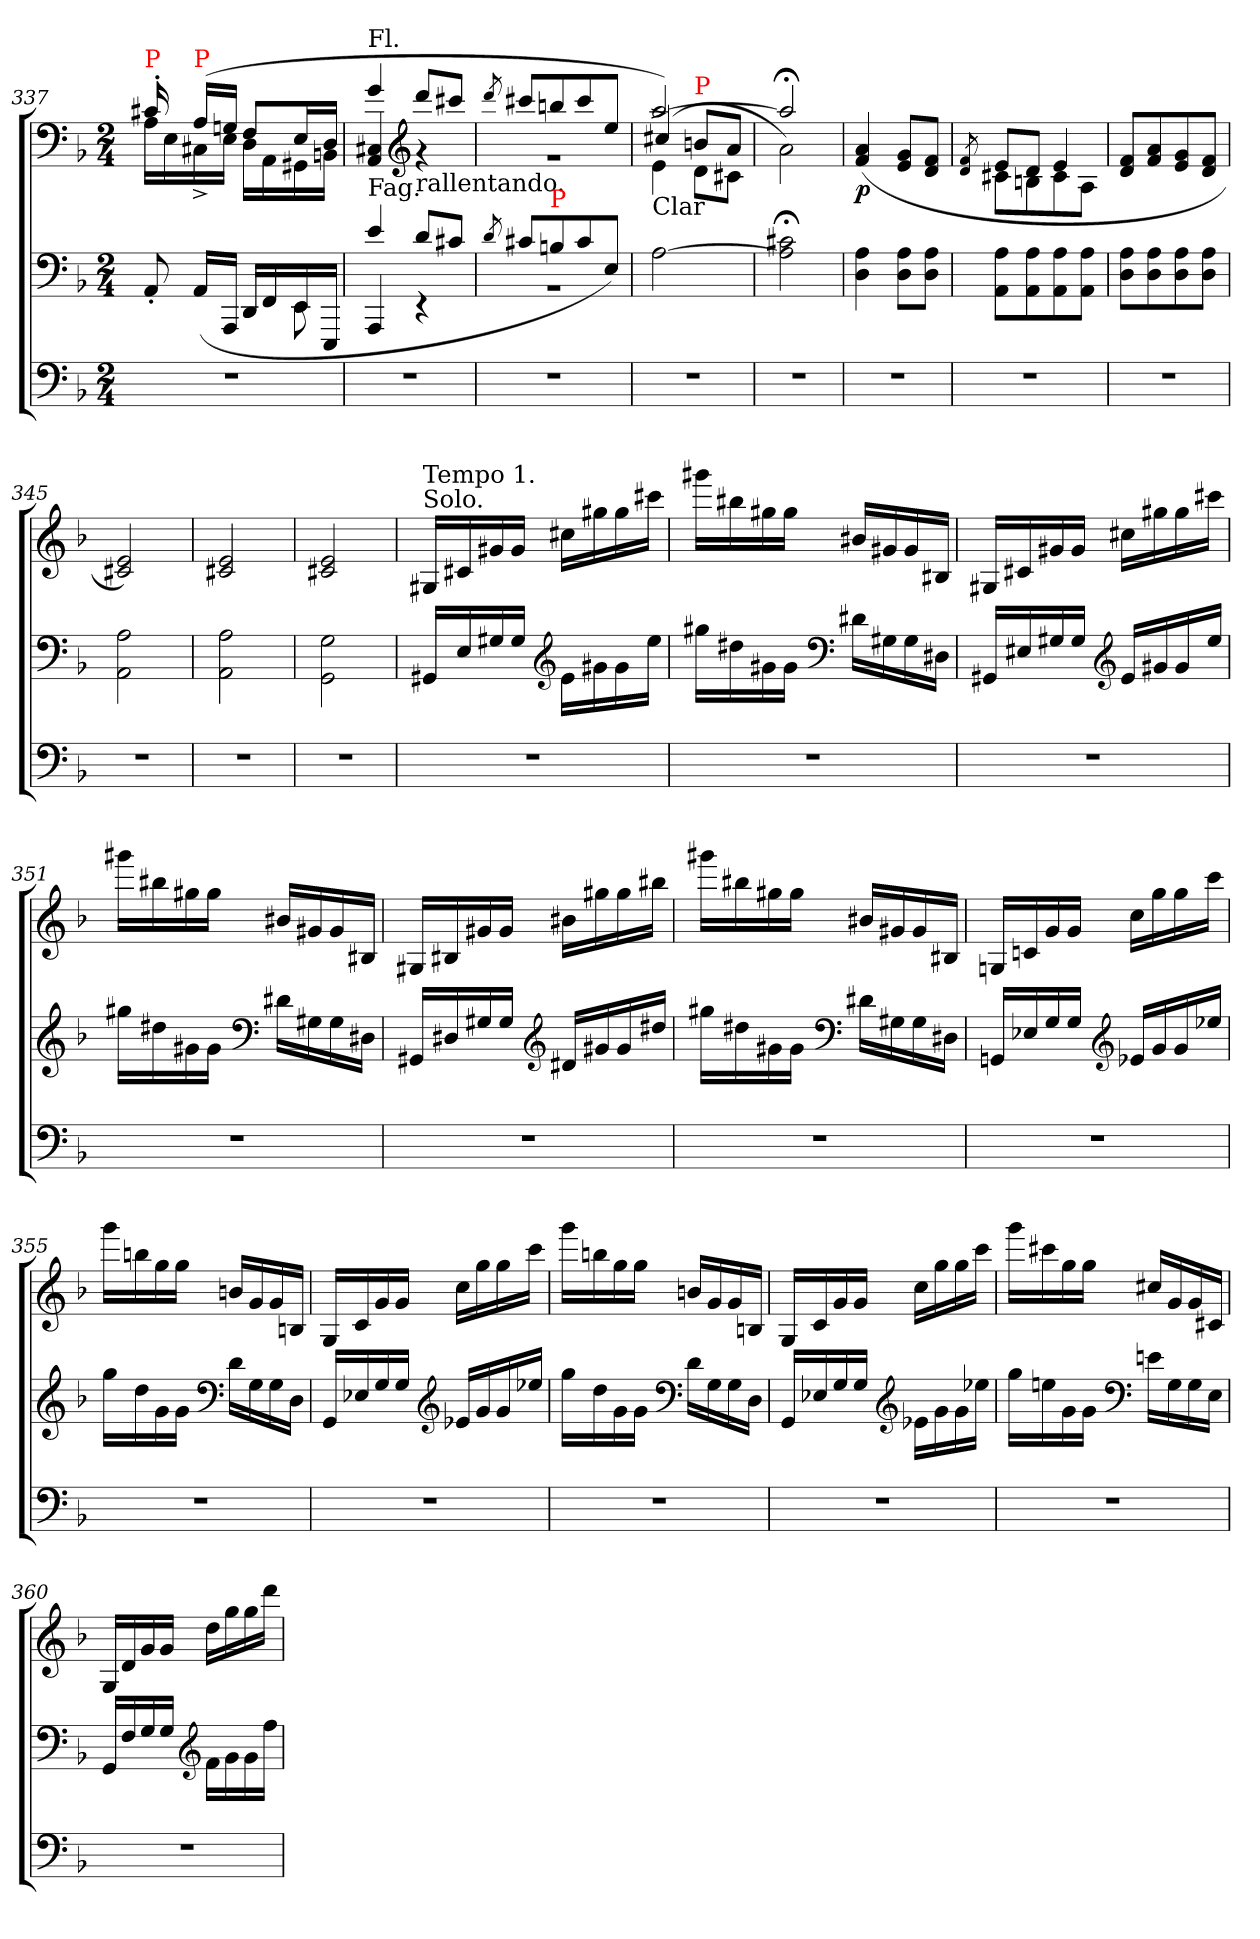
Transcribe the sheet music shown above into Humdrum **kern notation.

**kern	**kern	**kern	**dynam
*part2	*part1	*part1	*part1
*staff3	*staff2	*staff1	*staff1/2
*clefF4	*clefF4	*clefF4	*
*k[b-]	*k[b-]	*k[b-]	*
*F:	*F:	*F:	*
*M2/4	*M2/4	*M2/4	*
=337	=337	=337	=337
*	*^	*^	*
!	!	!	!LO:TX:a:color=red:t=P	!	!
2r	8AA'<	8ryy	16c#X'>	16ALL	.
.	.	.	16ryy	16E	.
!	!	!	!LO:TX:a:color=red:t=P	!	!
.	(<16AALL	8ryy	(16ALL	16C#X^<	.
.	16AAAJJ	.	16GnJJ	16EJJ	.
.	16DDLL	8ryy	8FL	16DLL	.
.	16FF	.	.	16AA	.
.	16EE	8EE\	16EL	16GG#X	.
.	16EEEJJ	.	16DJJ	16BBnJJ	.
=338	=338	=338	=338	=338	=338
!	!	!	!LO:TX:a:t=Fl.	!	!
!	!LO:TX:a:t=Fag.	!	!	!	!
2r	(4e!	4AAA/)	(4g!	4C#X/ 4AA/)	.
*	*	*	*clefG2	*	*
!	!	!	!LO:TX:b:t=rallentando.	!	!
.	8d!L	4rEE	8ddd!L	4r	.
.	8c#X!J	.	8ccc#X!J	.	.
=339	=339	=339	=339	=339	=339
.	8qd!/	.	8qddd!/	.	.
2r	8c#X!L	2rBB	8ccc#X!/L	2rg	.
!	!LO:TX:a:color=red:t=P	!	!	!	!
.	8Bn!	.	8bbn!/	.	.
.	8c#!	.	8ccc#!/	.	.
.	8E!J)	.	8ee!/J	.	.
*	*v	*v	*	*	*
=340	=340	=340	=340	=340
*	*	*	*^	*
!	!	!LO:TX:b:t=Clar	!	!	!
2r	[2A!	[2aa!)	(>4cc#X!/	4e^<!\	.
!	!	!	!LO:TX:a:color=red:t=P	!	!
.	.	.	8bn!/L	8d!\L	.
.	.	.	8a!/J	8c#X!\J	.
*	*	*	*v	*v	*
=341	=341	=341	=341	=341
2r	2c#X!;< 2A!];<	2aa;<!]	2a!)	.
=342	=342	=342	=342	=342
!	!	!LO:TX:a:t=poco più lento.	!	!
!	!	!	!	!LO:DY:b
*	*	*v	*v	*
2r	4A! 4D!	(>4a! 4f!	p
.	8A!\ 8D!\L	8g! 8e!L	.
.	8A!\ 8D!\J	8f! 8d!J	.
=343	=343	=343	=343
.	.	8qf!/ 8qd!/	.
*	*	*^	*
2r	8A!\ 8AA!\L	8e!L	8c#X!\L	.
.	8A!\ 8AA!\	8d!J	8Bn!\	.
.	8A!\ 8AA!\	4e!	8c#!\	.
.	8A!\ 8AA!\J	.	8A!\J	.
*	*	*v	*v	*
=344	=344	=344	=344
2r	8A!\ 8D!\L	8f! 8d!L	.
.	8A!\ 8D!\	8a! 8f!	.
.	8A!\ 8D!\	8g! 8e!	.
.	8A!\ 8D!\J	8f! 8d!J	.
=345	=345	=345	=345
2r	2A! 2AA!	2e! 2c#X!)	.
=346	=346	=346	=346
2r	2A! 2AA!	2e! 2c#X!	.
=347	=347	=347	=347
2r	2G!\ 2GG!\	2e! 2c#X!	.
=348	=348	=348	=348
!	!	!LO:TX:a:t=Solo.	!
!	!	!LO:TX:a:t=Tempo 1.	!
2r	16GG#XLL	16G#XLL	.
.	16E	16c#X	.
.	16G#X	16g#X	.
.	16G#JJ	16g#JJ	.
*	*clefG2	*	*
.	16e\LL	16cc#XLL	.
.	16g#X\	16gg#X	.
.	16g#\	16gg#	.
.	16ee\JJ	16ccc#XJJ	.
=349	=349	=349	=349
2r	16gg#XLL	16ggg#XLL	.
.	16dd#X	16bb#X	.
.	16g#X	16gg#X	.
.	16g#JJ	16gg#JJ	.
*	*clefF4	*	*
.	16d#XLL	16b#XLL	.
.	16G#X	16g#X	.
.	16G#	16g#	.
.	16D#XJJ	16B#XJJ	.
=350	=350	=350	=350
2r	16GG#X/LL	16G#XLL	.
.	16E#X/	16c#X	.
.	16G#X/	16g#X	.
.	16G#/JJ	16g#JJ	.
*	*clefG2	*	*
.	16e/LL	16cc#XLL	.
.	16g#X/	16gg#X	.
.	16g#/	16gg#	.
.	16ee/JJ	16ccc#XJJ	.
=351	=351	=351	=351
2r	16gg#XLL	16ggg#XLL	.
.	16dd#X	16bb#X	.
.	16g#X	16gg#X	.
.	16g#JJ	16gg#JJ	.
*	*clefF4	*	*
.	16d#XLL	16b#XLL	.
.	16G#X	16g#X	.
.	16G#	16g#	.
.	16D#XJJ	16B#XJJ	.
=352	=352	=352	=352
2r	16GG#X/LL	16G#XLL	.
.	16D#X/	16B#X	.
.	16G#X/	16g#X	.
.	16G#/JJ	16g#JJ	.
*	*clefG2	*	*
.	16d#X/LL	16b#XLL	.
.	16g#X/	16gg#X	.
.	16g#/	16gg#	.
.	16dd#X/JJ	16bb#XJJ	.
=353	=353	=353	=353
2r	16gg#XLL	16ggg#XLL	.
.	16dd#X	16bb#X	.
.	16g#X	16gg#X	.
.	16g#JJ	16gg#JJ	.
*	*clefF4	*	*
.	16d#XLL	16b#XLL	.
.	16G#X	16g#X	.
.	16G#	16g#	.
.	16D#XJJ	16B#XJJ	.
=354	=354	=354	=354
2r	16GGn/LL	16GnLL	.
.	16E-X/	16cn	.
.	16G/	16g	.
.	16G/JJ	16gJJ	.
*	*clefG2	*	*
.	16e-X/LL	16ccLL	.
.	16g/	16gg	.
.	16g/	16gg	.
.	16ee-X/JJ	16cccJJ	.
=355	=355	=355	=355
2r	16ggLL	16gggLL	.
.	16dd	16bbn	.
.	16g	16gg	.
.	16gJJ	16ggJJ	.
*	*clefF4	*	*
.	16dLL	16bnLL	.
.	16G	16g	.
.	16G	16g	.
.	16DJJ	16BnJJ	.
=356	=356	=356	=356
2r	16GG/LL	16GLL	.
.	16E-X/	16c	.
.	16G/	16g	.
.	16G/JJ	16gJJ	.
*	*clefG2	*	*
.	16e-X/LL	16ccLL	.
.	16g/	16gg	.
.	16g/	16gg	.
.	16ee-X/JJ	16cccJJ	.
=357	=357	=357	=357
2r	16ggLL	16gggLL	.
.	16dd	16bbn	.
.	16g	16gg	.
.	16gJJ	16ggJJ	.
*	*clefF4	*	*
.	16dLL	16bnLL	.
.	16G	16g	.
.	16G	16g	.
.	16DJJ	16BnJJ	.
=358	=358	=358	=358
2r	16GG/LL	16GLL	.
.	16E-X/	16c	.
.	16G/	16g	.
.	16G/JJ	16gJJ	.
*	*clefG2	*	*
.	16e-XLL	16ccLL	.
.	16g	16gg	.
.	16g\	16gg	.
.	16ee-XJJ	16cccJJ	.
=359	=359	=359	=359
2r	16ggLL	16gggLL	.
.	16een	16ccc#X	.
.	16g	16gg	.
.	16gJJ	16ggJJ	.
*	*clefF4	*	*
.	16enLL	16cc#XLL	.
.	16G	16g	.
.	16G	16g	.
.	16EJJ	16c#XJJ	.
=360	=360	=360	=360
2r	16GG/LL	16GLL	.
.	16F/	16d	.
.	16G/	16g	.
.	16G/JJ	16gJJ	.
*	*clefG2	*	*
.	16f\LL	16ddLL	.
.	16g\	16gg	.
.	16g\	16gg	.
.	16ff\JJ	16dddJJ	.
=	=	=	=
*-	*-	*-	*-
